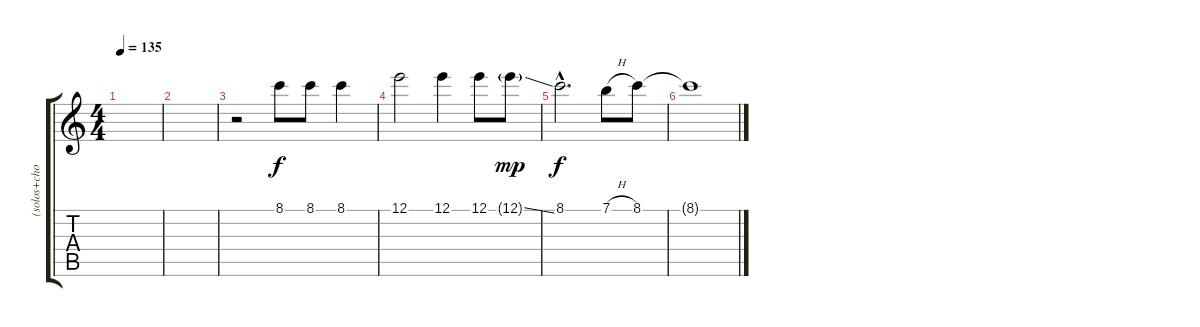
\track ("(solos+choeurs)" "(solos+cho") {instrument fretlessbass}
\staff {score tabs}
\tuning (E4 B3 G3 D3 A2 E2) {hide}
\ts (4 4)
\tempo 135
\clef g2
\ks c
|
|
r.2{instrument voiceoohs} 8.1.8 8.1.8 8.1.4 |
12.1.2 12.1.4 12.1.8 12.1{ss g}.8{dy mp} |
8.1{hac}.2{d dy f} 7.1{h}.8 8.1.8 |
8.1{t}.1
